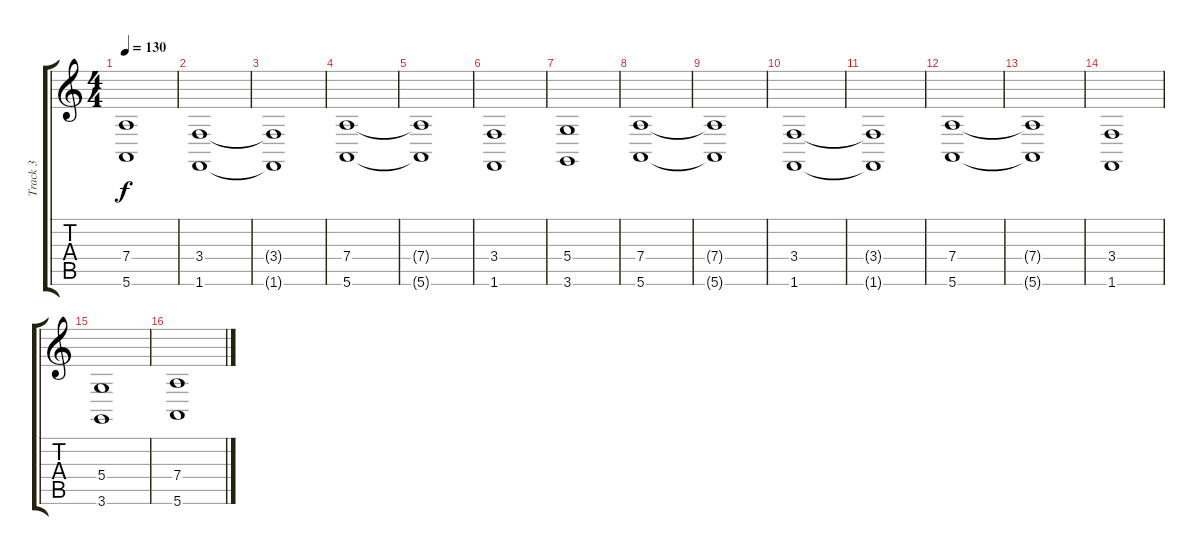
\track ("Track 3" "Track 3") {instrument stringensemble1}
\staff {score tabs}
\tuning (E4 B3 G3 D3 A2 E2) {hide}
\ts (4 4)
\tempo 130
\clef g2
\ks c
(7.4{t} 5.6{t}).1{dy f} |
(3.4 1.6).1 |
(3.4{t} 1.6{t}).1 |
(7.4 5.6).1 |
(7.4{t} 5.6{t}).1 |
(3.4 1.6).1 |
(5.4 3.6).1 |
(7.4 5.6).1 |
(7.4{t} 5.6{t}).1 |
(3.4 1.6).1 |
(3.4{t} 1.6{t}).1 |
(7.4 5.6).1 |
(7.4{t} 5.6{t}).1 |
(3.4 1.6).1 |
(5.4 3.6).1 |
(7.4 5.6).1
